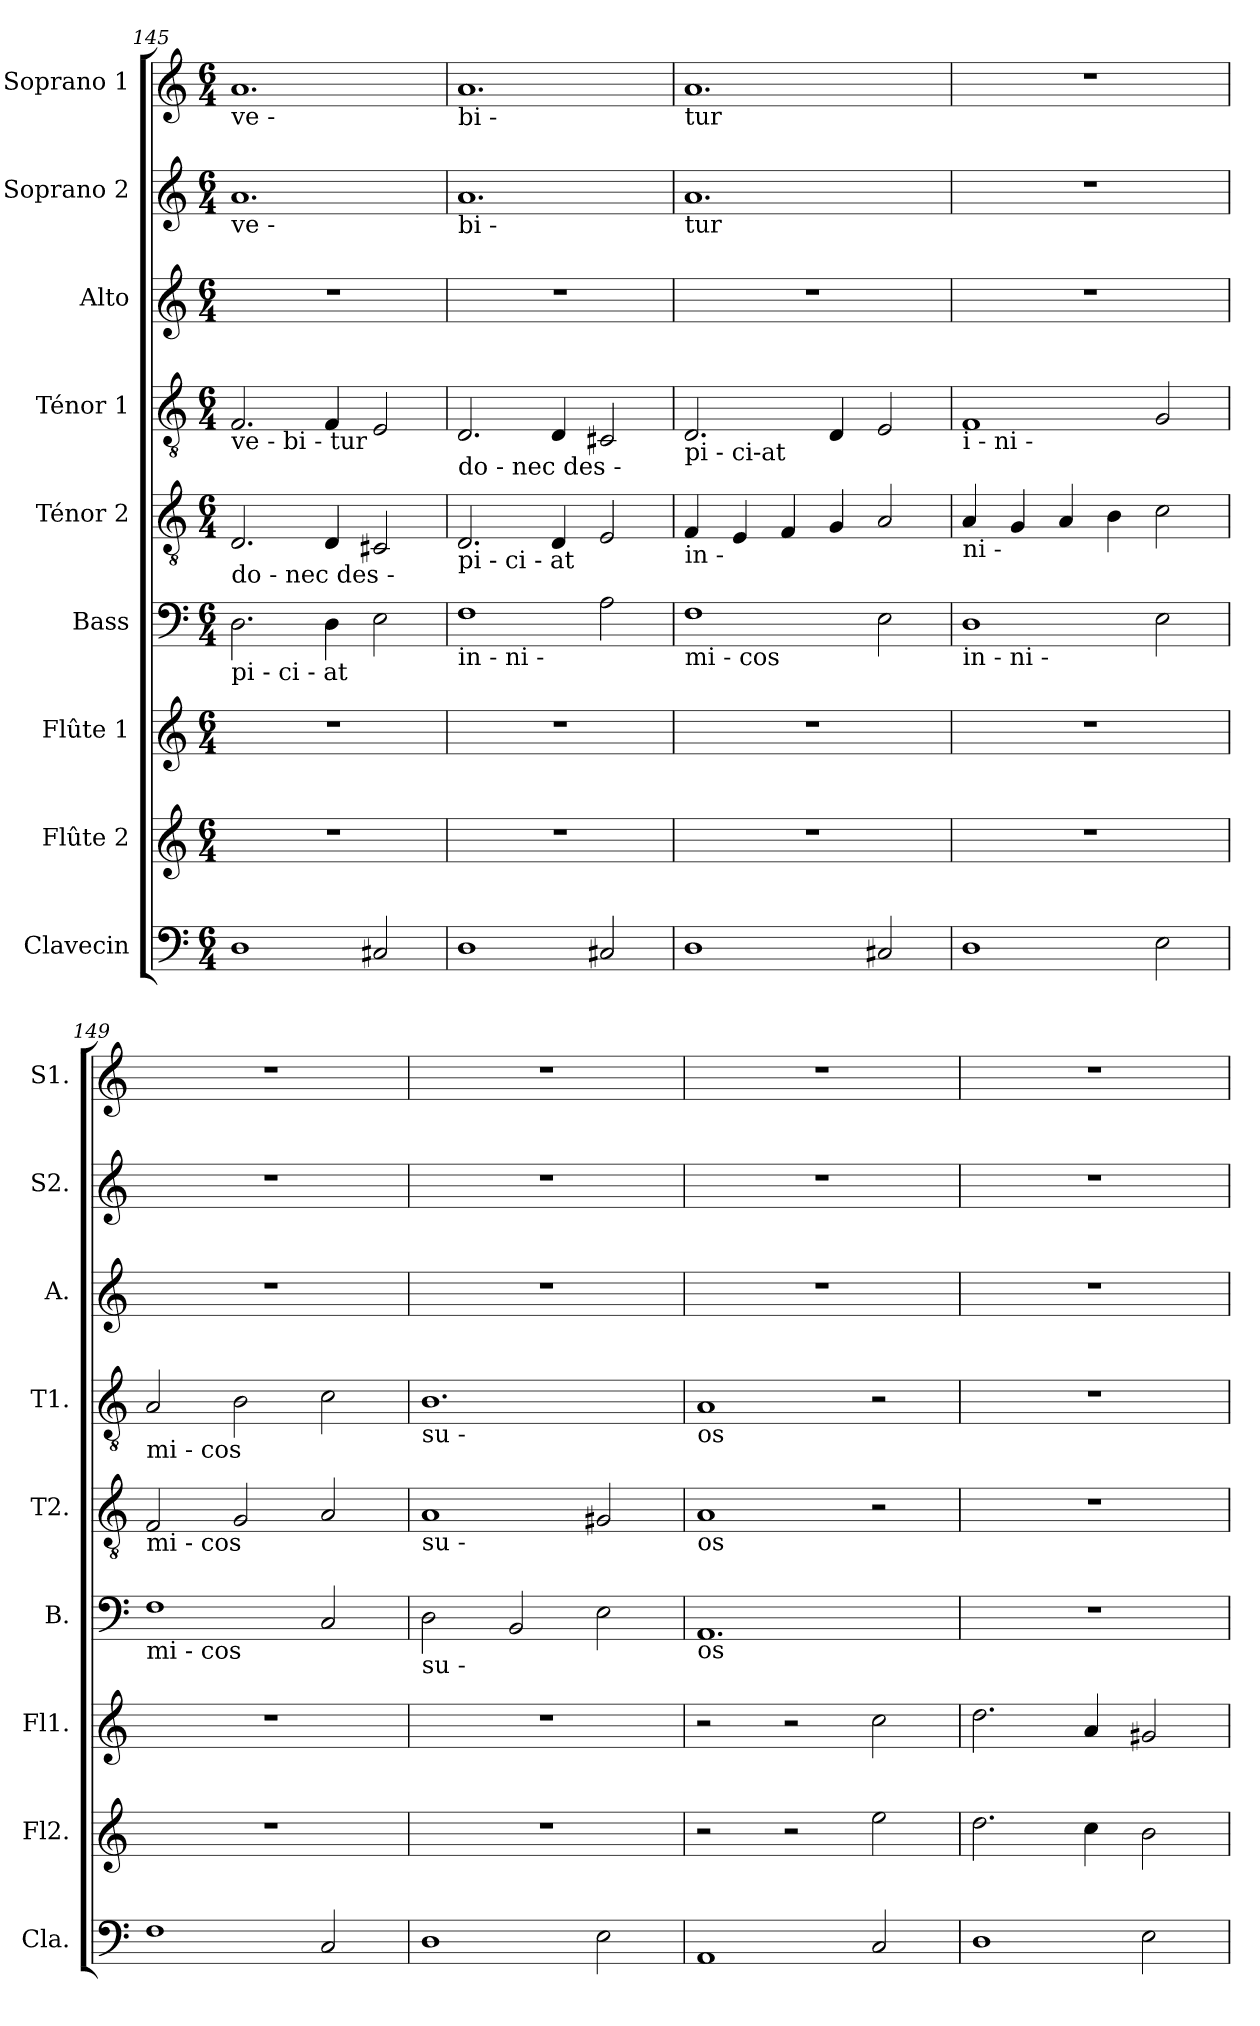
**kern	**kern	**kern	**kern	**kern	**kern	**kern	**kern	**kern
*part9	*part8	*part7	*part6	*part5	*part4	*part3	*part2	*part1
*staff9	*staff8	*staff7	*staff6	*staff5	*staff4	*staff3	*staff2	*staff1
*I"Clavecin	*I"Flûte 2	*I"Flûte 1	*I"Bass	*I"Ténor 2	*I"Ténor 1	*I"Alto	*I"Soprano 2	*I"Soprano 1
*I'Cla.	*I'Fl2.	*I'Fl1.	*I'B.	*I'T2.	*I'T1.	*I'A.	*I'S2.	*I'S1.
*clefF4	*clefG2	*clefG2	*clefF4	*clefGv2	*clefGv2	*clefG2	*clefG2	*clefG2
*k[]	*k[]	*k[]	*k[]	*k[]	*k[]	*k[]	*k[]	*k[]
*M6/4	*M6/4	*M6/4	*M6/4	*M6/4	*M6/4	*M6/4	*M6/4	*M6/4
=145	=145	=145	=145	=145	=145	=145	=145	=145
!	!	!	!	!	!	!	!	!LO:TX:b:t=ve     -
!	!	!	!	!	!	!	!LO:TX:b:t=ve     -	!
!	!	!	!	!	!LO:TX:b:t=ve  - bi - tur	!	!	!
!	!	!	!	!LO:TX:b:t=do - nec des  -	!	!	!	!
!	!	!	!LO:TX:b:t=pi -  ci -  at	!	!	!	!	!
1D	1.r	1.r	2.D	2.D	2.F	1.r	1.a	1.a
.	.	.	4D\	4D/	4F/	.	.	.
2C#X	.	.	2E	2C#X	2E	.	.	.
=146	=146	=146	=146	=146	=146	=146	=146	=146
!	!	!	!	!	!	!	!	!LO:TX:b:t=bi      -
!	!	!	!	!	!	!	!LO:TX:b:t=bi      -	!
!	!	!	!	!	!LO:TX:b:t=do - nec des  -	!	!	!
!	!	!	!	!LO:TX:b:t=pi  -  ci - at	!	!	!	!
!	!	!	!LO:TX:b:t=in     -     ni  -	!	!	!	!	!
1D	1.r	1.r	1F	2.D	2.D	1.r	1.a	1.a
.	.	.	.	4D/	4D/	.	.	.
2C#X	.	.	2A	2E	2C#X	.	.	.
=147	=147	=147	=147	=147	=147	=147	=147	=147
!	!	!	!	!	!	!	!	!LO:TX:b:t=tur
!	!	!	!	!	!	!	!LO:TX:b:t=tur	!
!	!	!	!	!	!LO:TX:b:t=pi    -    ci-at	!	!	!
!	!	!	!	!LO:TX:b:t=in        -	!	!	!	!
!	!	!	!LO:TX:b:t=mi     -    cos	!	!	!	!	!
1D	1.r	1.r	1F	4F/	2.D	1.r	1.a	1.a
.	.	.	.	4E/	.	.	.	.
.	.	.	.	4F/	.	.	.	.
.	.	.	.	4G/	4D/	.	.	.
2C#X	.	.	2E	2A	2E	.	.	.
=148	=148	=148	=148	=148	=148	=148	=148	=148
!	!	!	!	!	!LO:TX:b:t=i       -      ni  -	!	!	!
!	!	!	!	!LO:TX:b:t=ni      -	!	!	!	!
!	!	!	!LO:TX:b:t=in      -      ni  -	!	!	!	!	!
1D	1.r	1.r	1D	4A/	1F	1.r	1.r	1.r
.	.	.	.	4G/	.	.	.	.
.	.	.	.	4A/	.	.	.	.
.	.	.	.	4B\	.	.	.	.
2E	.	.	2E	2c	2G	.	.	.
=149	=149	=149	=149	=149	=149	=149	=149	=149
!	!	!	!	!	!LO:TX:b:t=mi   -   cos	!	!	!
!	!	!	!	!LO:TX:b:t=mi   -   cos	!	!	!	!
!	!	!	!LO:TX:b:t=mi   -   cos	!	!	!	!	!
1F	1.r	1.r	1F	2F	2A	1.r	1.r	1.r
.	.	.	.	2G	2B	.	.	.
2C	.	.	2C	2A	2c	.	.	.
=150	=150	=150	=150	=150	=150	=150	=150	=150
!	!	!	!	!	!LO:TX:b:t=su      -	!	!	!
!	!	!	!	!LO:TX:b:t=su      -	!	!	!	!
!	!	!	!LO:TX:b:t=su      -	!	!	!	!	!
1D	1.r	1.r	2D	1A	1.B	1.r	1.r	1.r
.	.	.	2BB	.	.	.	.	.
2E	.	.	2E	2G#X	.	.	.	.
!!LO:PB:g=z
=151	=151	=151	=151	=151	=151	=151	=151	=151
!	!	!	!	!	!LO:TX:b:t=os	!	!	!
!	!	!	!	!LO:TX:b:t=os	!	!	!	!
!	!	!	!LO:TX:b:t=os	!	!	!	!	!
1AA	2r	2r	1.AA	1A	1A	1.r	1.r	1.r
.	2r	2r	.	.	.	.	.	.
2C	2ee	2cc	.	2r	2r	.	.	.
=152	=152	=152	=152	=152	=152	=152	=152	=152
1D	2.dd	2.dd	1.r	1.r	1.r	1.r	1.r	1.r
.	4cc\	4a/	.	.	.	.	.	.
2E	2b	2g#X	.	.	.	.	.	.
=	=	=	=	=	=	=	=	=
*-	*-	*-	*-	*-	*-	*-	*-	*-
